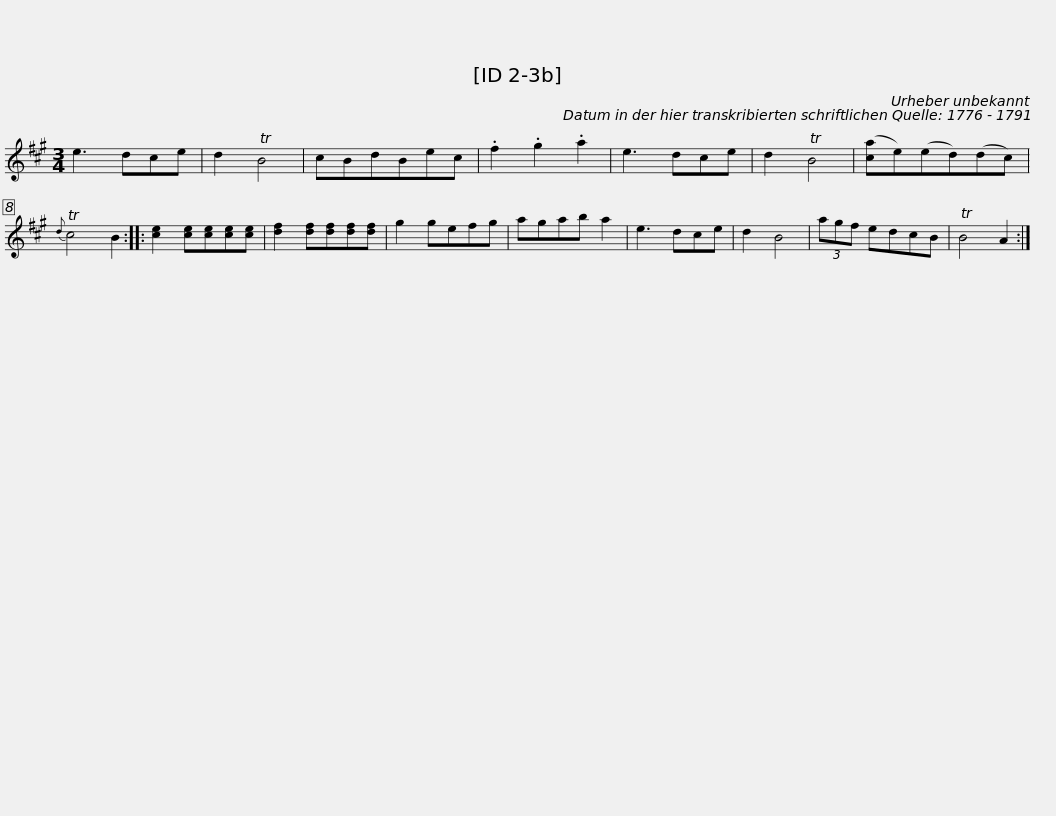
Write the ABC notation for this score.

X:1
L:1/8
M:3/4
I:linebreak $
K:A
V:1 treble
V:1
 e3 dce | d2 TB4 | cBdBec | .f2 .g2 .a2 | e3 dce | %5
 d2 TB4 | ([ca]e)(ed)(dc) |{d} Tc4 B2 :: [ce]2 [ce][ce][ce][ce] |$ [df]2 [df][df][df][df] | %10
 g2 gefg | agab a2 | e3 dce | d2 B4 | (3agf edcB | %15
 TB4 A2 :| %16
